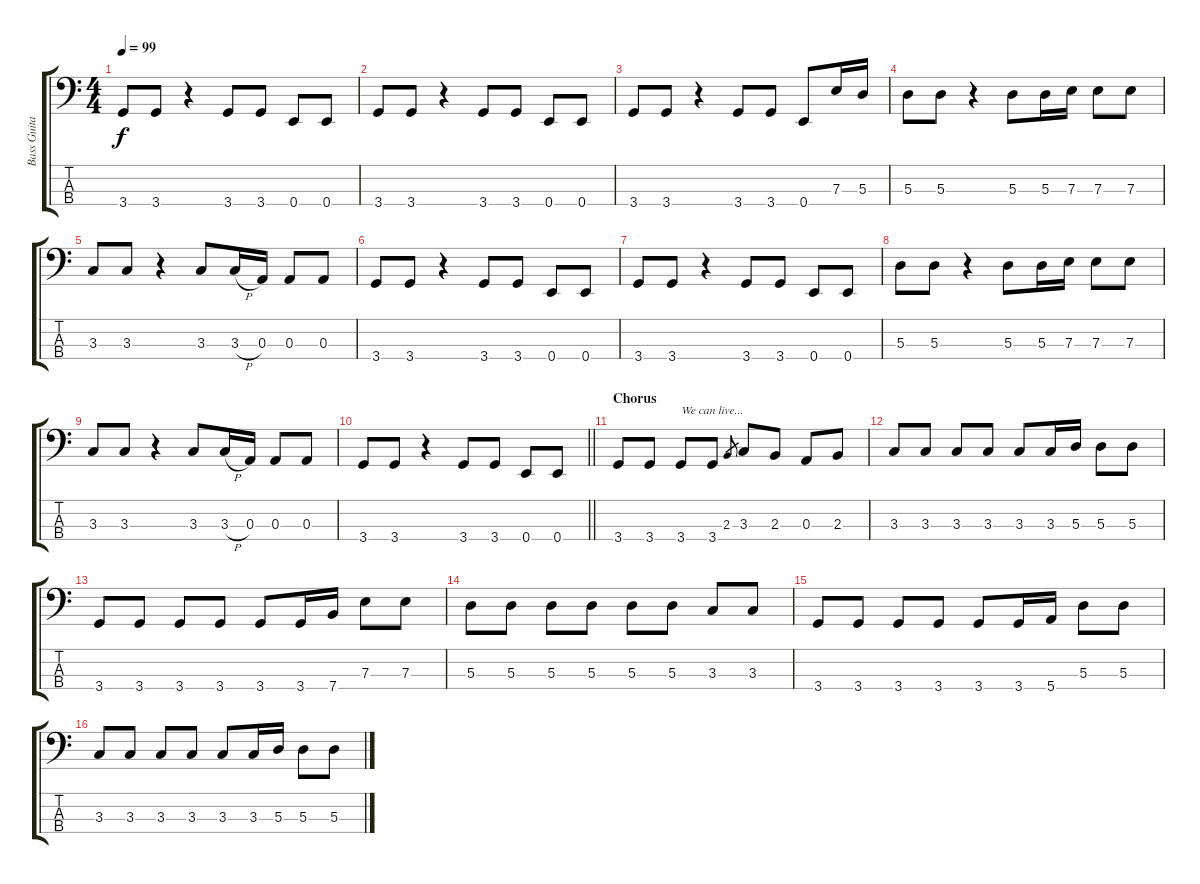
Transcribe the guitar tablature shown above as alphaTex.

\track ("Bass Guitar" "Bass Guita") {instrument electricbasspick}
\staff {score tabs}
\tuning (G2 D2 A1 E1) {hide}
\ts (4 4)
\tempo 99
\clef f4
\ks c
3.4.8{dy f} 3.4.8 r.4 3.4.8 3.4.8 0.4.8 0.4.8 |
3.4.8 3.4.8 r.4 3.4.8 3.4.8 0.4.8 0.4.8 |
3.4.8 3.4.8 r.4 3.4.8 3.4.8 0.4.8 7.3.16 5.3.16 |
5.3.8 5.3.8 r.4 5.3.8 5.3.16 7.3.16 7.3.8 7.3.8 |
3.3.8 3.3.8 r.4 3.3.8 3.3{h}.16 0.3.16 0.3.8 0.3.8 |
3.4.8 3.4.8 r.4 3.4.8 3.4.8 0.4.8 0.4.8 |
3.4.8 3.4.8 r.4 3.4.8 3.4.8 0.4.8 0.4.8 |
5.3.8 5.3.8 r.4 5.3.8 5.3.16 7.3.16 7.3.8 7.3.8 |
3.3.8 3.3.8 r.4 3.3.8 3.3{h}.16 0.3.16 0.3.8 0.3.8 |
\barLineRight lightlight
3.4.8 3.4.8 r.4 3.4.8 3.4.8 0.4.8 0.4.8 |
\section ("" "Chorus")
3.4.8 3.4.8 3.4.8{txt "We can live..."} 3.4.8 2.3.8{gr} 3.3.8 2.3.8 0.3.8 2.3.8 |
3.3.8 3.3.8 3.3.8 3.3.8 3.3.8 3.3.16 5.3.16 5.3.8 5.3.8 |
3.4.8 3.4.8 3.4.8 3.4.8 3.4.8 3.4.16 7.4.16 7.3.8 7.3.8 |
5.3.8 5.3.8 5.3.8 5.3.8 5.3.8 5.3.8 3.3.8 3.3.8 |
3.4.8 3.4.8 3.4.8 3.4.8 3.4.8 3.4.16 5.4.16 5.3.8 5.3.8 |
3.3.8 3.3.8 3.3.8 3.3.8 3.3.8 3.3.16 5.3.16 5.3.8 5.3.8
